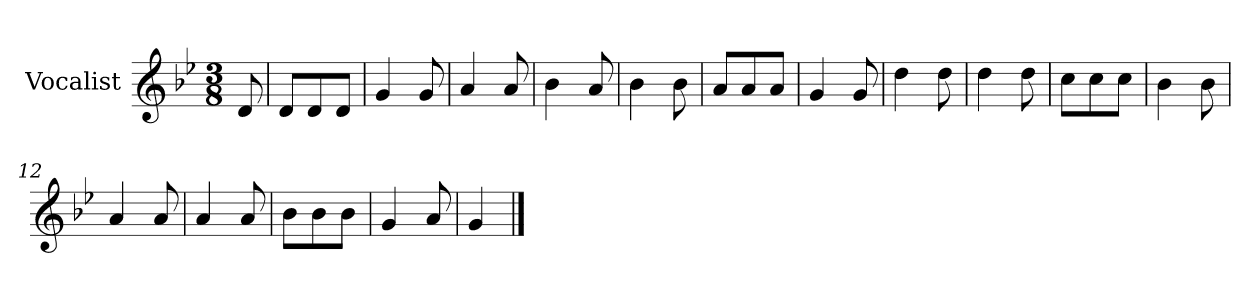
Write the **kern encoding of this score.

**kern
*part1
*staff1
*I"Vocalist
*k[b-e-]
*g:
*M3/8
=
8d
=1
8dL
8d
8dJ
=2
4g
8g
=3
4a
8a
=4
4b-
8a
=5
4b-
8b-
=6
8aL
8a
8aJ
=7
4g
8g
=8
4dd
8dd
=9
4dd
8dd
=10
8ccL
8cc
8ccJ
=11
4b-
8b-
=12
4a
8a
=13
4a
8a
=14
8b-L
8b-
8b-J
=15
4g
8a
=16
4g
==
*-
